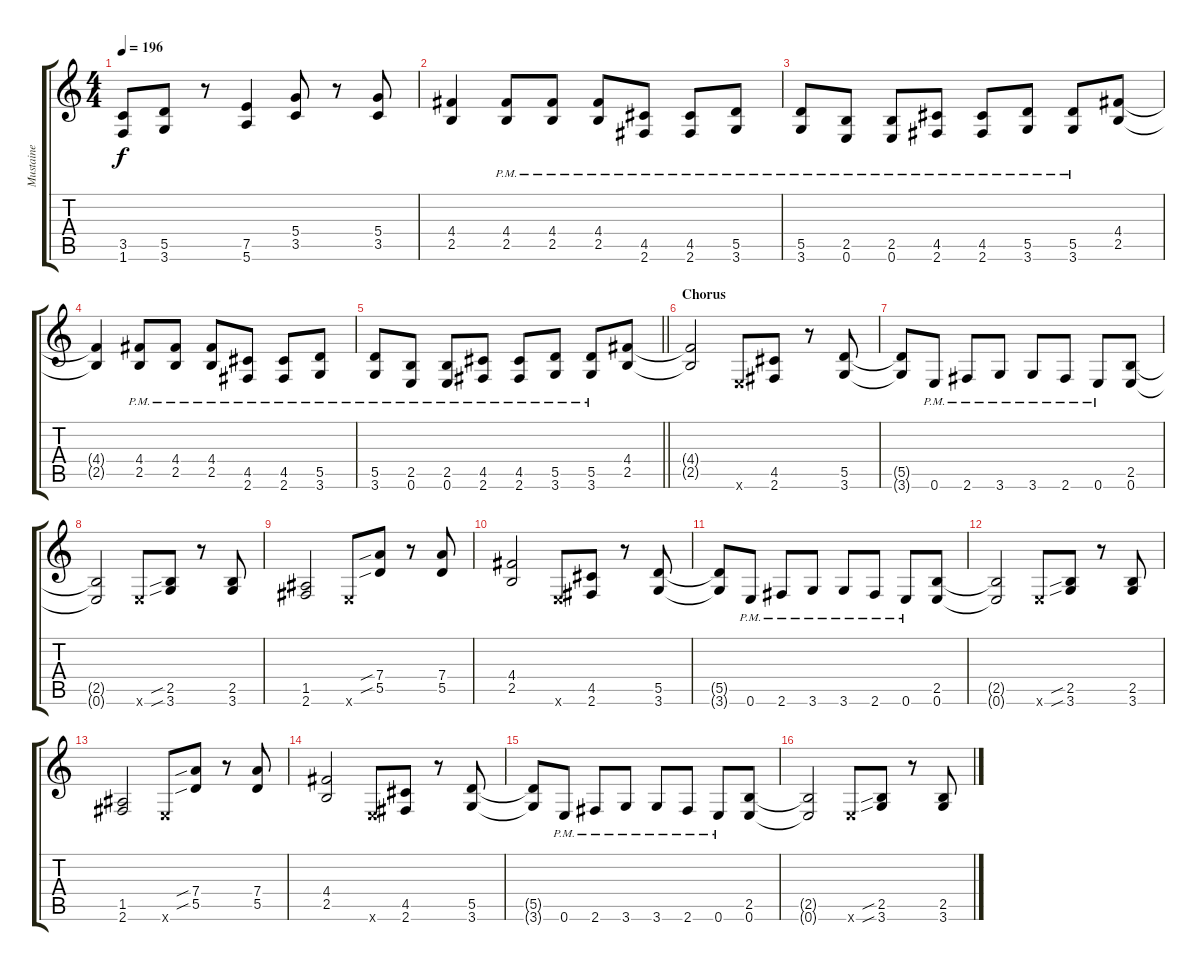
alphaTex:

\track ("Mustaine" "Mustaine") {instrument distortionguitar}
\staff {score tabs}
\tuning (E4 B3 G3 D3 A2 E2) {hide}
\ts (4 4)
\tempo 196
\clef g2
\ks c
(3.5{t} 1.6{t}).8{dy f} (5.5 3.6).8 r.8 (7.5 5.6).4 (5.4 3.5).8 r.8 (5.4 3.5).8 |
(4.4 2.5).4 (4.4{pm} 2.5{pm}).8 (4.4{pm} 2.5{pm}).8 (4.4{pm} 2.5{pm}).8 (4.5{pm} 2.6{pm}).8 (4.5{pm} 2.6{pm}).8 (5.5{pm} 3.6{pm}).8 |
(5.5{pm} 3.6{pm}).8 (2.5{pm} 0.6{pm}).8 (2.5{pm} 0.6{pm}).8 (4.5{pm} 2.6{pm}).8 (4.5{pm} 2.6{pm}).8 (5.5{pm} 3.6{pm}).8 (5.5{pm} 3.6{pm}).8 (4.4 2.5).8 |
(4.4{t} 2.5{t}).4 (4.4{pm} 2.5{pm}).8 (4.4{pm} 2.5{pm}).8 (4.4{pm} 2.5{pm}).8 (4.5{pm} 2.6{pm}).8 (4.5{pm} 2.6{pm}).8 (5.5{pm} 3.6{pm}).8 |
\barLineRight lightlight
(5.5{pm} 3.6{pm}).8 (2.5{pm} 0.6{pm}).8 (2.5{pm} 0.6{pm}).8 (4.5{pm} 2.6{pm}).8 (4.5{pm} 2.6{pm}).8 (5.5{pm} 3.6{pm}).8 (5.5{pm} 3.6{pm}).8 (4.4 2.5).8 |
\section ("" "Chorus")
(4.4{t} 2.5{t}).2 0.6{x}.8 (4.5 2.6).8 r.8 (5.5 3.6).8 |
(5.5{t} 3.6{t}).8 0.6{pm}.8 2.6{pm}.8 3.6{pm}.8 3.6{pm}.8 2.6{pm}.8 0.6{pm}.8 (2.5 0.6).8 |
(2.5{t} 0.6{t}).2 0.6{x}.8 (2.5{sib} 3.6{sib}).8 r.8 (2.5 3.6).8 |
(1.5 2.6).2 0.6{x}.8 (7.4{sib} 5.5{sib}).8 r.8 (7.4 5.5).8 |
(4.4 2.5).2 0.6{x}.8 (4.5 2.6).8 r.8 (5.5 3.6).8 |
(5.5{t} 3.6{t}).8 0.6{pm}.8 2.6{pm}.8 3.6{pm}.8 3.6{pm}.8 2.6{pm}.8 0.6{pm}.8 (2.5 0.6).8 |
(2.5{t} 0.6{t}).2 0.6{x}.8 (2.5{sib} 3.6{sib}).8 r.8 (2.5 3.6).8 |
(1.5 2.6).2 0.6{x}.8 (7.4{sib} 5.5{sib}).8 r.8 (7.4 5.5).8 |
(4.4 2.5).2 0.6{x}.8 (4.5 2.6).8 r.8 (5.5 3.6).8 |
(5.5{t} 3.6{t}).8 0.6{pm}.8 2.6{pm}.8 3.6{pm}.8 3.6{pm}.8 2.6{pm}.8 0.6{pm}.8 (2.5 0.6).8 |
(2.5{t} 0.6{t}).2 0.6{x}.8 (2.5{sib} 3.6{sib}).8 r.8 (2.5 3.6).8
